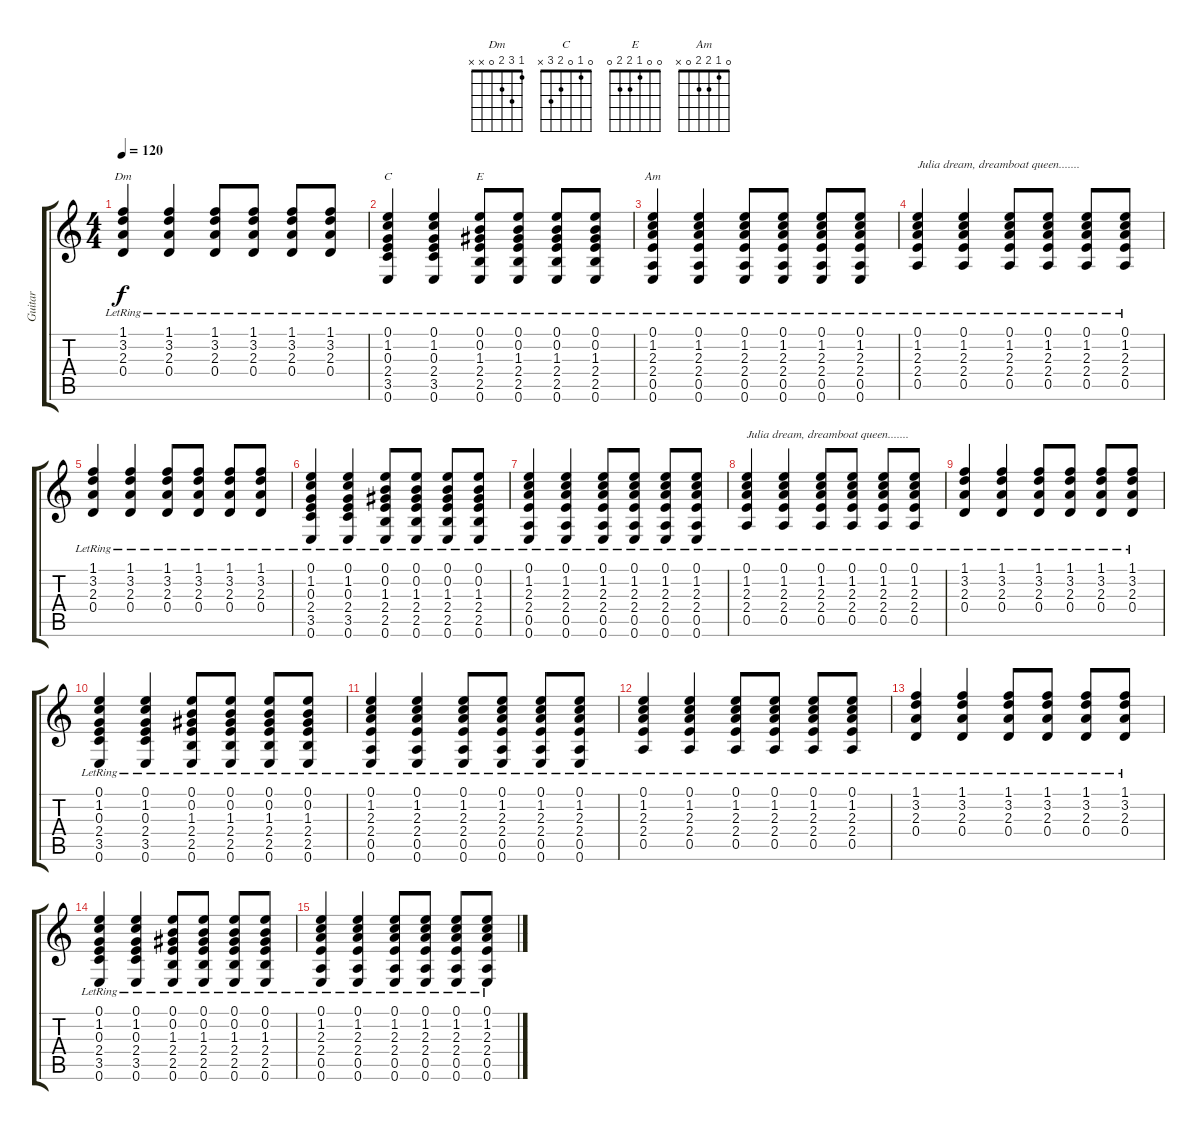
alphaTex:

\track ("Guitar" "Guitar") {instrument acousticguitarsteel}
\staff {score tabs}
\tuning (E4 B3 G3 D3 A2 E2) {hide}
\chord ("Dm" 1 3 2 0 x x)
\chord ("C" 0 1 0 2 3 x)
\chord ("E" 0 0 1 2 2 0)
\chord ("Am" 0 1 2 2 0 x)
\ts (4 4)
\tempo 120
\clef g2
\ks c
(1.1{lr} 3.2{lr} 2.3{lr} 0.4{lr}).4{ch "Dm" dy f} (1.1{lr} 3.2{lr} 2.3{lr} 0.4{lr}).4 (1.1{lr} 3.2{lr} 2.3{lr} 0.4{lr}).8 (1.1{lr} 3.2{lr} 2.3{lr} 0.4{lr}).8 (1.1{lr} 3.2{lr} 2.3{lr} 0.4{lr}).8 (1.1{lr} 3.2{lr} 2.3{lr} 0.4{lr}).8 |
(0.1{lr} 1.2{lr} 0.3{lr} 2.4{lr} 3.5{lr} 0.6{lr}).4{ch "C"} (0.1{lr} 1.2{lr} 0.3{lr} 2.4{lr} 3.5{lr} 0.6{lr}).4 (0.1{lr} 0.2{lr} 1.3{lr} 2.4{lr} 2.5{lr} 0.6{lr}).8{ch "E"} (0.1{lr} 0.2{lr} 1.3{lr} 2.4{lr} 2.5{lr} 0.6{lr}).8 (0.1{lr} 0.2{lr} 1.3{lr} 2.4{lr} 2.5{lr} 0.6{lr}).8 (0.1{lr} 0.2{lr} 1.3{lr} 2.4{lr} 2.5{lr} 0.6{lr}).8 |
(0.1{lr} 1.2{lr} 2.3{lr} 2.4{lr} 0.5{lr} 0.6{lr}).4{ch "Am"} (0.1{lr} 1.2{lr} 2.3{lr} 2.4{lr} 0.5{lr} 0.6{lr}).4 (0.1{lr} 1.2{lr} 2.3{lr} 2.4{lr} 0.5{lr} 0.6{lr}).8 (0.1{lr} 1.2{lr} 2.3{lr} 2.4{lr} 0.5{lr} 0.6{lr}).8 (0.1{lr} 1.2{lr} 2.3{lr} 2.4{lr} 0.5{lr} 0.6{lr}).8 (0.1{lr} 1.2{lr} 2.3{lr} 2.4{lr} 0.5{lr} 0.6{lr}).8 |
(0.1{lr} 1.2{lr} 2.3{lr} 2.4{lr} 0.5{lr}).4{txt "Julia dream, dreamboat queen......."} (0.1{lr} 1.2{lr} 2.3{lr} 2.4{lr} 0.5{lr}).4 (0.1{lr} 1.2{lr} 2.3{lr} 2.4{lr} 0.5{lr}).8 (0.1{lr} 1.2{lr} 2.3{lr} 2.4{lr} 0.5{lr}).8 (0.1{lr} 1.2{lr} 2.3{lr} 2.4{lr} 0.5{lr}).8 (0.1{lr} 1.2{lr} 2.3{lr} 2.4{lr} 0.5{lr}).8 |
(1.1{lr} 3.2{lr} 2.3{lr} 0.4{lr}).4 (1.1{lr} 3.2{lr} 2.3{lr} 0.4{lr}).4 (1.1{lr} 3.2{lr} 2.3{lr} 0.4{lr}).8 (1.1{lr} 3.2{lr} 2.3{lr} 0.4{lr}).8 (1.1{lr} 3.2{lr} 2.3{lr} 0.4{lr}).8 (1.1{lr} 3.2{lr} 2.3{lr} 0.4{lr}).8 |
(0.1{lr} 1.2{lr} 0.3{lr} 2.4{lr} 3.5{lr} 0.6{lr}).4 (0.1{lr} 1.2{lr} 0.3{lr} 2.4{lr} 3.5{lr} 0.6{lr}).4 (0.1{lr} 0.2{lr} 1.3{lr} 2.4{lr} 2.5{lr} 0.6{lr}).8 (0.1{lr} 0.2{lr} 1.3{lr} 2.4{lr} 2.5{lr} 0.6{lr}).8 (0.1{lr} 0.2{lr} 1.3{lr} 2.4{lr} 2.5{lr} 0.6{lr}).8 (0.1{lr} 0.2{lr} 1.3{lr} 2.4{lr} 2.5{lr} 0.6{lr}).8 |
(0.1{lr} 1.2{lr} 2.3{lr} 2.4{lr} 0.5{lr} 0.6{lr}).4 (0.1{lr} 1.2{lr} 2.3{lr} 2.4{lr} 0.5{lr} 0.6{lr}).4 (0.1{lr} 1.2{lr} 2.3{lr} 2.4{lr} 0.5{lr} 0.6{lr}).8 (0.1{lr} 1.2{lr} 2.3{lr} 2.4{lr} 0.5{lr} 0.6{lr}).8 (0.1{lr} 1.2{lr} 2.3{lr} 2.4{lr} 0.5{lr} 0.6{lr}).8 (0.1{lr} 1.2{lr} 2.3{lr} 2.4{lr} 0.5{lr} 0.6{lr}).8 |
(0.1{lr} 1.2{lr} 2.3{lr} 2.4{lr} 0.5{lr}).4{txt "Julia dream, dreamboat queen......."} (0.1{lr} 1.2{lr} 2.3{lr} 2.4{lr} 0.5{lr}).4 (0.1{lr} 1.2{lr} 2.3{lr} 2.4{lr} 0.5{lr}).8 (0.1{lr} 1.2{lr} 2.3{lr} 2.4{lr} 0.5{lr}).8 (0.1{lr} 1.2{lr} 2.3{lr} 2.4{lr} 0.5{lr}).8 (0.1{lr} 1.2{lr} 2.3{lr} 2.4{lr} 0.5{lr}).8 |
(1.1{lr} 3.2{lr} 2.3{lr} 0.4{lr}).4 (1.1{lr} 3.2{lr} 2.3{lr} 0.4{lr}).4 (1.1{lr} 3.2{lr} 2.3{lr} 0.4{lr}).8 (1.1{lr} 3.2{lr} 2.3{lr} 0.4{lr}).8 (1.1{lr} 3.2{lr} 2.3{lr} 0.4{lr}).8 (1.1{lr} 3.2{lr} 2.3{lr} 0.4{lr}).8 |
(0.1{lr} 1.2{lr} 0.3{lr} 2.4{lr} 3.5{lr} 0.6{lr}).4 (0.1{lr} 1.2{lr} 0.3{lr} 2.4{lr} 3.5{lr} 0.6{lr}).4 (0.1{lr} 0.2{lr} 1.3{lr} 2.4{lr} 2.5{lr} 0.6{lr}).8 (0.1{lr} 0.2{lr} 1.3{lr} 2.4{lr} 2.5{lr} 0.6{lr}).8 (0.1{lr} 0.2{lr} 1.3{lr} 2.4{lr} 2.5{lr} 0.6{lr}).8 (0.1{lr} 0.2{lr} 1.3{lr} 2.4{lr} 2.5{lr} 0.6{lr}).8 |
(0.1{lr} 1.2{lr} 2.3{lr} 2.4{lr} 0.5{lr} 0.6{lr}).4 (0.1{lr} 1.2{lr} 2.3{lr} 2.4{lr} 0.5{lr} 0.6{lr}).4 (0.1{lr} 1.2{lr} 2.3{lr} 2.4{lr} 0.5{lr} 0.6{lr}).8 (0.1{lr} 1.2{lr} 2.3{lr} 2.4{lr} 0.5{lr} 0.6{lr}).8 (0.1{lr} 1.2{lr} 2.3{lr} 2.4{lr} 0.5{lr} 0.6{lr}).8 (0.1{lr} 1.2{lr} 2.3{lr} 2.4{lr} 0.5{lr} 0.6{lr}).8 |
(0.1{lr} 1.2{lr} 2.3{lr} 2.4{lr} 0.5{lr}).4{volume 0} (0.1{lr} 1.2{lr} 2.3{lr} 2.4{lr} 0.5{lr}).4 (0.1{lr} 1.2{lr} 2.3{lr} 2.4{lr} 0.5{lr}).8 (0.1{lr} 1.2{lr} 2.3{lr} 2.4{lr} 0.5{lr}).8 (0.1{lr} 1.2{lr} 2.3{lr} 2.4{lr} 0.5{lr}).8 (0.1{lr} 1.2{lr} 2.3{lr} 2.4{lr} 0.5{lr}).8 |
(1.1{lr} 3.2{lr} 2.3{lr} 0.4{lr}).4 (1.1{lr} 3.2{lr} 2.3{lr} 0.4{lr}).4 (1.1{lr} 3.2{lr} 2.3{lr} 0.4{lr}).8 (1.1{lr} 3.2{lr} 2.3{lr} 0.4{lr}).8 (1.1{lr} 3.2{lr} 2.3{lr} 0.4{lr}).8 (1.1{lr} 3.2{lr} 2.3{lr} 0.4{lr}).8 |
(0.1{lr} 1.2{lr} 0.3{lr} 2.4{lr} 3.5{lr} 0.6{lr}).4 (0.1{lr} 1.2{lr} 0.3{lr} 2.4{lr} 3.5{lr} 0.6{lr}).4 (0.1{lr} 0.2{lr} 1.3{lr} 2.4{lr} 2.5{lr} 0.6{lr}).8 (0.1{lr} 0.2{lr} 1.3{lr} 2.4{lr} 2.5{lr} 0.6{lr}).8 (0.1{lr} 0.2{lr} 1.3{lr} 2.4{lr} 2.5{lr} 0.6{lr}).8 (0.1{lr} 0.2{lr} 1.3{lr} 2.4{lr} 2.5{lr} 0.6{lr}).8 |
(0.1{lr} 1.2{lr} 2.3{lr} 2.4{lr} 0.5{lr} 0.6{lr}).4 (0.1{lr} 1.2{lr} 2.3{lr} 2.4{lr} 0.5{lr} 0.6{lr}).4 (0.1{lr} 1.2{lr} 2.3{lr} 2.4{lr} 0.5{lr} 0.6{lr}).8 (0.1{lr} 1.2{lr} 2.3{lr} 2.4{lr} 0.5{lr} 0.6{lr}).8 (0.1{lr} 1.2{lr} 2.3{lr} 2.4{lr} 0.5{lr} 0.6{lr}).8 (0.1{lr} 1.2{lr} 2.3{lr} 2.4{lr} 0.5{lr} 0.6{lr}).8
